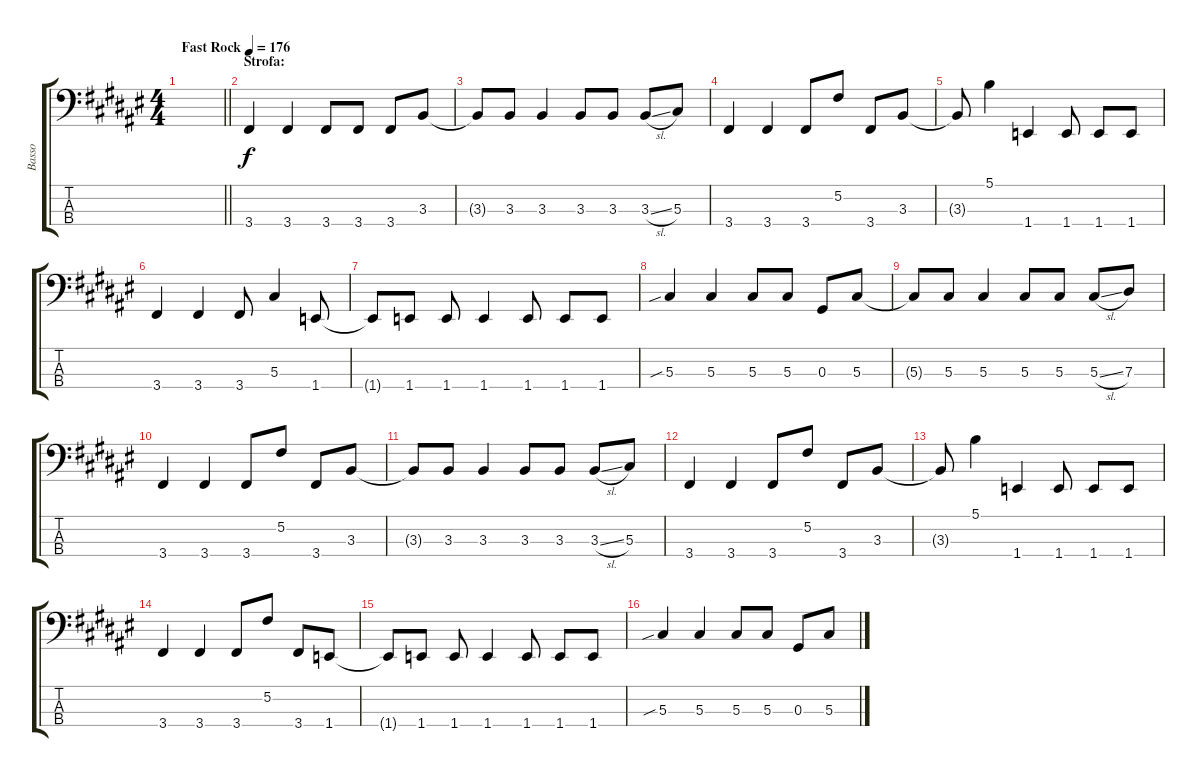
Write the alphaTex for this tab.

\track ("Basso" "Basso") {instrument electricbasspick}
\staff {score tabs}
\tuning (Gb2 Db2 Ab1 Eb1) {hide}
\ts (4 4)
\tempo (176 "Fast Rock")
\clef f4
\barLineRight lightlight
\ks f#
|
\section ("" "Strofa:")
3.4.4 3.4.4 3.4.8 3.4.8 3.4.8 3.3.8 |
3.3{t}.8 3.3.8 3.3.4 3.3.8 3.3.8 3.3{sl}.8 5.3.8 |
3.4.4 3.4.4 3.4.8 5.2.8 3.4.8 3.3.8 |
3.3{t}.8 5.1.4 1.4.4 1.4.8 1.4.8 1.4.8 |
3.4.4 3.4.4 3.4.8 5.3.4 1.4.8 |
1.4{t}.8 1.4.8 1.4.8 1.4.4 1.4.8 1.4.8 1.4.8 |
5.3{sib}.4 5.3.4 5.3.8 5.3.8 0.3.8 5.3.8 |
5.3{t}.8 5.3.8 5.3.4 5.3.8 5.3.8 5.3{sl}.8 7.3.8 |
3.4.4 3.4.4 3.4.8 5.2.8 3.4.8 3.3.8 |
3.3{t}.8 3.3.8 3.3.4 3.3.8 3.3.8 3.3{sl}.8 5.3.8 |
3.4.4 3.4.4 3.4.8 5.2.8 3.4.8 3.3.8 |
3.3{t}.8 5.1.4 1.4.4 1.4.8 1.4.8 1.4.8 |
3.4.4 3.4.4 3.4.8 5.2.8 3.4.8 1.4.8 |
1.4{t}.8 1.4.8 1.4.8 1.4.4 1.4.8 1.4.8 1.4.8 |
5.3{sib}.4 5.3.4 5.3.8 5.3.8 0.3.8 5.3.8
